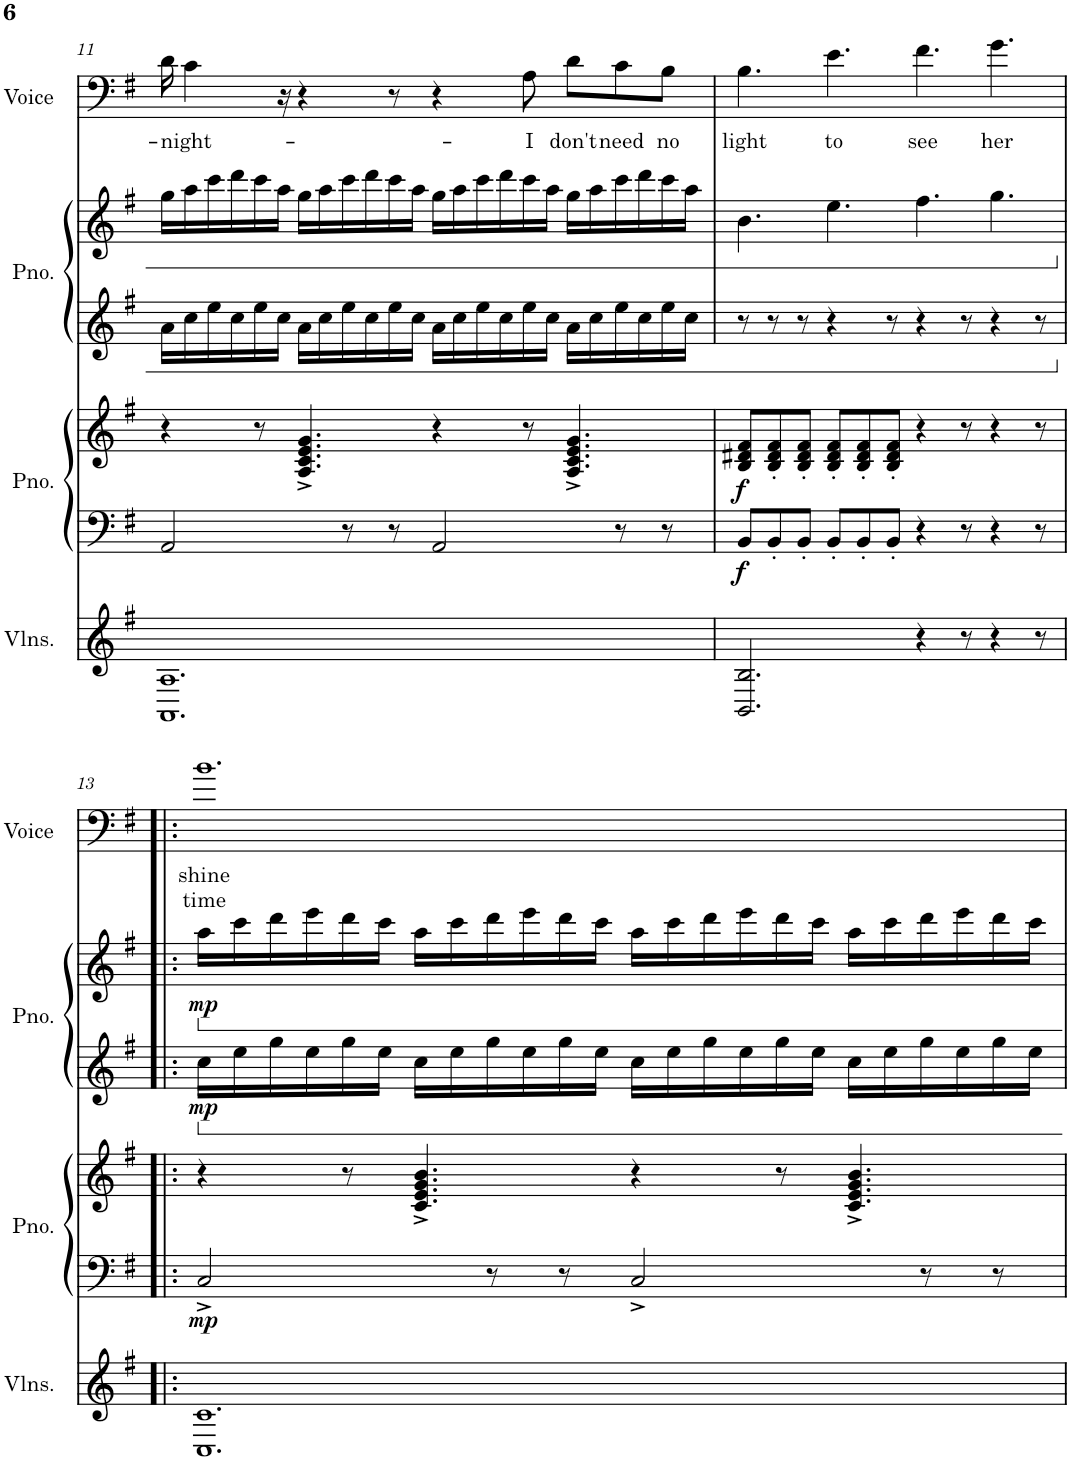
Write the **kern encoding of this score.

**kern	**kern	**kern	**dynam	**kern	**kern	**dynam	**kern	**text	**text
*part4	*part3	*part3	*part3	*part2	*part2	*part2	*part1	*part1	*part1
*staff6	*staff5	*staff4	*staff4/5	*staff3	*staff2	*staff2/3	*staff1	*staff1	*staff1
*I"Violins	*I"Piano	*	*	*I"Piano	*	*	*I"Voice	*	*
*I'Vlns.	*I'Pno.	*	*	*I'Pno.	*	*	*I'Voice	*	*
!!LO:PB:g=z
*clefG2	*clefF4	*clefG2	*	*clefG2	*clefG2	*	*clefF4	*	*
*k[f#]	*k[f#]	*k[f#]	*	*k[f#]	*k[f#]	*	*k[f#]	*	*
*M12/8	*M12/8	*M12/8	*	*M12/8	*M12/8	*	*M12/8	*	*
=11	=11	=11	=11	=11	=11	=11	=11	=11	=11
!	!	!	!	!	!	!	!	!LO:LY:b	!
1.AA 1.A	2AA/	4r	.	16a\LL	16gg\LL	.	16d\	-night-	.
.	.	.	.	16cc\	16aa\	.	4c\	.	.
.	.	.	.	16ee\	16ccc\	.	.	.	.
.	.	.	.	16cc\	16ddd\	.	.	.	.
.	.	8r	.	16ee\	16ccc\	.	.	.	.
.	.	.	.	16cc\JJ	16aa\JJ	.	16r	.	.
.	.	4.A/^ 4.c/^ 4.e/^ 4.g/^	.	16a\LL	16gg\LL	.	4r	.	.
.	.	.	.	16cc\	16aa\	.	.	.	.
.	8r	.	.	16ee\	16ccc\	.	.	.	.
.	.	.	.	16cc\	16ddd\	.	.	.	.
.	8r	.	.	16ee\	16ccc\	.	8r	.	.
.	.	.	.	16cc\JJ	16aa\JJ	.	.	.	.
.	2AA/	4r	.	16a\LL	16gg\LL	.	4r	.	.
.	.	.	.	16cc\	16aa\	.	.	.	.
.	.	.	.	16ee\	16ccc\	.	.	.	.
.	.	.	.	16cc\	16ddd\	.	.	.	.
!	!	!	!	!	!	!	!	!LO:LY:b	!
.	.	8r	.	16ee\	16ccc\	.	8A\	I	.
.	.	.	.	16cc\JJ	16aa\JJ	.	.	.	.
!	!	!	!	!	!	!	!	!LO:LY:b	!
.	.	4.A/^ 4.c/^ 4.e/^ 4.g/^	.	16a\LL	16gg\LL	.	8d\L	don't	.
.	.	.	.	16cc\	16aa\	.	.	.	.
!	!	!	!	!	!	!	!	!LO:LY:b	!
.	8r	.	.	16ee\	16ccc\	.	8c\	need	.
.	.	.	.	16cc\	16ddd\	.	.	.	.
!	!	!	!	!	!	!	!	!LO:LY:b	!
.	8r	.	.	16ee\	16ccc\	.	8B\J	no	.
.	.	.	.	16cc\JJ	16aa\JJ	.	.	.	.
=12	=12	=12	=12	=12	=12	=12	=12	=12	=12
!	!	!	!LO:DY:b=2	!	!	!	!	!LO:LY:b	!
!	!	!	!LO:DY:n=1:b	!	!	!	!	!	!
2.BB/ 2.B/	8BB/L	8B/ 8d#X/ 8f#/L	f f	8r	4.b\	.	4.B\	light	.
.	8BB'/	8B/' 8d#/' 8f#/'	.	8r	.	.	.	.	.
.	8BB'/J	8B/' 8d#/' 8f#/'J	.	8r	.	.	.	.	.
!	!	!	!	!	!	!	!	!LO:LY:b	!
.	8BB'/L	8B/' 8d#/' 8f#/'L	.	4r	4.ee\	.	4.e\	to	.
.	8BB'/	8B/' 8d#/' 8f#/'	.	.	.	.	.	.	.
.	8BB'/J	8B/' 8d#/' 8f#/'J	.	8r	.	.	.	.	.
!	!	!	!	!	!	!	!	!LO:LY:b	!
4r	4r	4r	.	4r	4.ff#\	.	4.f#\	see	.
8r	8r	8r	.	8r	.	.	.	.	.
!	!	!	!	!	!	!	!	!LO:LY:b	!
4r	4r	4r	.	4r	4.gg\	.	4.g\	her	.
8r	8r	8r	.	8r	.	.	.	.	.
!!LO:LB:g=z
=13!|:	=13!|:	=13!|:	=13!|:	=13!|:	=13!|:	=13!|:	=13!|:	=13!|:	=13!|:
!	!	!	!LO:DY:b=2	!	!	!LO:DY:b=2	!	!LO:LY:b	!LO:LY:b
!	!	!	!	!	!	!LO:DY:n=1:b	!	!	!
1.C 1.c	2C^/	4r	mp	16cc\LL	16aa\LL	mp mp	1.b	shine	time
.	.	.	.	16ee\	16ccc\	.	.	.	.
.	.	.	.	16gg\	16ddd\	.	.	.	.
.	.	.	.	16ee\	16eee\	.	.	.	.
.	.	8r	.	16gg\	16ddd\	.	.	.	.
.	.	.	.	16ee\JJ	16ccc\JJ	.	.	.	.
.	.	4.c/^ 4.e/^ 4.g/^ 4.b/^	.	16cc\LL	16aa\LL	.	.	.	.
.	.	.	.	16ee\	16ccc\	.	.	.	.
.	8r	.	.	16gg\	16ddd\	.	.	.	.
.	.	.	.	16ee\	16eee\	.	.	.	.
.	8r	.	.	16gg\	16ddd\	.	.	.	.
.	.	.	.	16ee\JJ	16ccc\JJ	.	.	.	.
.	2C^/	4r	.	16cc\LL	16aa\LL	.	.	.	.
.	.	.	.	16ee\	16ccc\	.	.	.	.
.	.	.	.	16gg\	16ddd\	.	.	.	.
.	.	.	.	16ee\	16eee\	.	.	.	.
.	.	8r	.	16gg\	16ddd\	.	.	.	.
.	.	.	.	16ee\JJ	16ccc\JJ	.	.	.	.
.	.	4.c/^ 4.e/^ 4.g/^ 4.b/^	.	16cc\LL	16aa\LL	.	.	.	.
.	.	.	.	16ee\	16ccc\	.	.	.	.
.	8r	.	.	16gg\	16ddd\	.	.	.	.
.	.	.	.	16ee\	16eee\	.	.	.	.
.	8r	.	.	16gg\	16ddd\	.	.	.	.
.	.	.	.	16ee\JJ	16ccc\JJ	.	.	.	.
=	=	=	=	=	=	=	=	=	=
*-	*-	*-	*-	*-	*-	*-	*-	*-	*-
